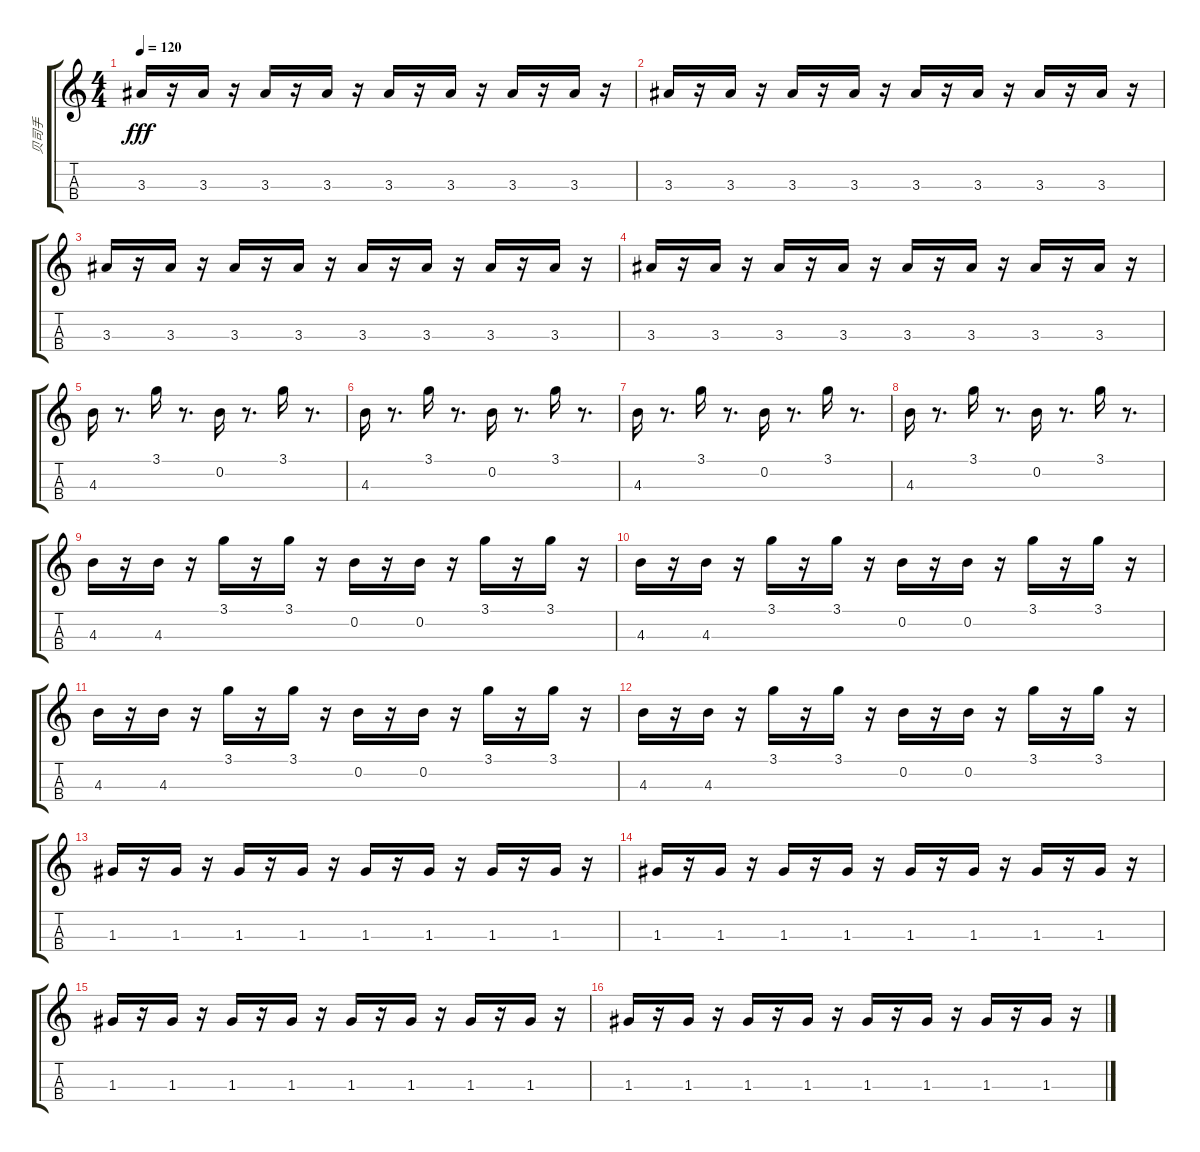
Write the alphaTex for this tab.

\track ("贝司手" "贝司手") {instrument electricbassfinger}
\staff {score tabs}
\tuning (E4 B3 G3 D3) {hide}
\ts (4 4)
\tempo 120
\clef g2
\ks c
3.3.16{dy fff} r.16 3.3.16 r.16 3.3.16 r.16 3.3.16 r.16 3.3.16 r.16 3.3.16 r.16 3.3.16 r.16 3.3.16 r.16 |
3.3.16 r.16 3.3.16 r.16 3.3.16 r.16 3.3.16 r.16 3.3.16 r.16 3.3.16 r.16 3.3.16 r.16 3.3.16 r.16 |
3.3.16 r.16 3.3.16 r.16 3.3.16 r.16 3.3.16 r.16 3.3.16 r.16 3.3.16 r.16 3.3.16 r.16 3.3.16 r.16 |
3.3.16 r.16 3.3.16 r.16 3.3.16 r.16 3.3.16 r.16 3.3.16 r.16 3.3.16 r.16 3.3.16 r.16 3.3.16 r.16 |
4.3.16 r.8{d} 3.1.16 r.8{d} 0.2.16 r.8{d} 3.1.16 r.8{d} |
4.3.16 r.8{d} 3.1.16 r.8{d} 0.2.16 r.8{d} 3.1.16 r.8{d} |
4.3.16 r.8{d} 3.1.16 r.8{d} 0.2.16 r.8{d} 3.1.16 r.8{d} |
4.3.16 r.8{d} 3.1.16 r.8{d} 0.2.16 r.8{d} 3.1.16 r.8{d} |
4.3.16 r.16 4.3.16 r.16 3.1.16 r.16 3.1.16 r.16 0.2.16 r.16 0.2.16 r.16 3.1.16 r.16 3.1.16 r.16 |
4.3.16 r.16 4.3.16 r.16 3.1.16 r.16 3.1.16 r.16 0.2.16 r.16 0.2.16 r.16 3.1.16 r.16 3.1.16 r.16 |
4.3.16 r.16 4.3.16 r.16 3.1.16 r.16 3.1.16 r.16 0.2.16 r.16 0.2.16 r.16 3.1.16 r.16 3.1.16 r.16 |
4.3.16 r.16 4.3.16 r.16 3.1.16 r.16 3.1.16 r.16 0.2.16 r.16 0.2.16 r.16 3.1.16 r.16 3.1.16 r.16 |
1.3.16 r.16 1.3.16 r.16 1.3.16 r.16 1.3.16 r.16 1.3.16 r.16 1.3.16 r.16 1.3.16 r.16 1.3.16 r.16 |
1.3.16 r.16 1.3.16 r.16 1.3.16 r.16 1.3.16 r.16 1.3.16 r.16 1.3.16 r.16 1.3.16 r.16 1.3.16 r.16 |
1.3.16 r.16 1.3.16 r.16 1.3.16 r.16 1.3.16 r.16 1.3.16 r.16 1.3.16 r.16 1.3.16 r.16 1.3.16 r.16 |
1.3.16 r.16 1.3.16 r.16 1.3.16 r.16 1.3.16 r.16 1.3.16 r.16 1.3.16 r.16 1.3.16 r.16 1.3.16 r.16
